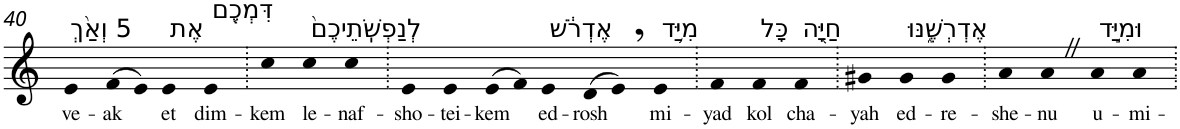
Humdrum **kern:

**kern	**text
*part1	*part1
*staff1	*staff1
*I"Piano	*
*I'Pno	*
!!LO:PB:g=z
*clefG2	*
*k[]	*
=40	=40
!LO:TX:a:t=5 וְאַ֨ךְ	!
!	!LO:LY:b
4e	ve-
!	!LO:LY:b
(>8f	-ak
8e)	.
!LO:TX:a:t=אֶת	!
!	!LO:LY:b
4e	et
!LO:TX:a:t=דִּמְכֶ֤ם	!
!	!LO:LY:b
4e	dim-
=41.	=41.
!	!LO:LY:b
4cc	-kem
!LO:TX:a:t=לְנַפְשֹֽׁתֵיכֶם֙	!
!	!LO:LY:b
4cc	le-
!	!LO:LY:b
4cc	-naf-
=42.	=42.
!	!LO:LY:b
4e	-sho-
!	!LO:LY:b
4e	-tei-
!	!LO:LY:b
(>8e	-kem
8f)	.
!LO:TX:a:t=אֶדְרֹ֔שׁ	!
!	!LO:LY:b
4e	ed-
!	!LO:LY:b
(>8d	-rosh
8e,)	.
!LO:TX:a:t=מִיַּ֥ד	!
!	!LO:LY:b
4e	mi-
=43.	=43.
!	!LO:LY:b
4f	-yad
!LO:TX:a:t=כָּל	!
!	!LO:LY:b
4f	kol
!LO:TX:a:t=חַיָּ֖ה	!
!	!LO:LY:b
4f	cha-
=44.	=44.
!	!LO:LY:b
4g#X	-yah
!LO:TX:a:t=אֶדְרְשֶׁ֑נּוּ	!
!	!LO:LY:b
4g#	ed-
!	!LO:LY:b
4g#	-re-
=45.	=45.
!	!LO:LY:b
4a	-she-
!	!LO:LY:b
4aZ	-nu
!LO:TX:a:t=וּמִיַּ֣ד	!
!	!LO:LY:b
4a	u-
!	!LO:LY:b
4a	-mi-
=.	=.
*-	*-
